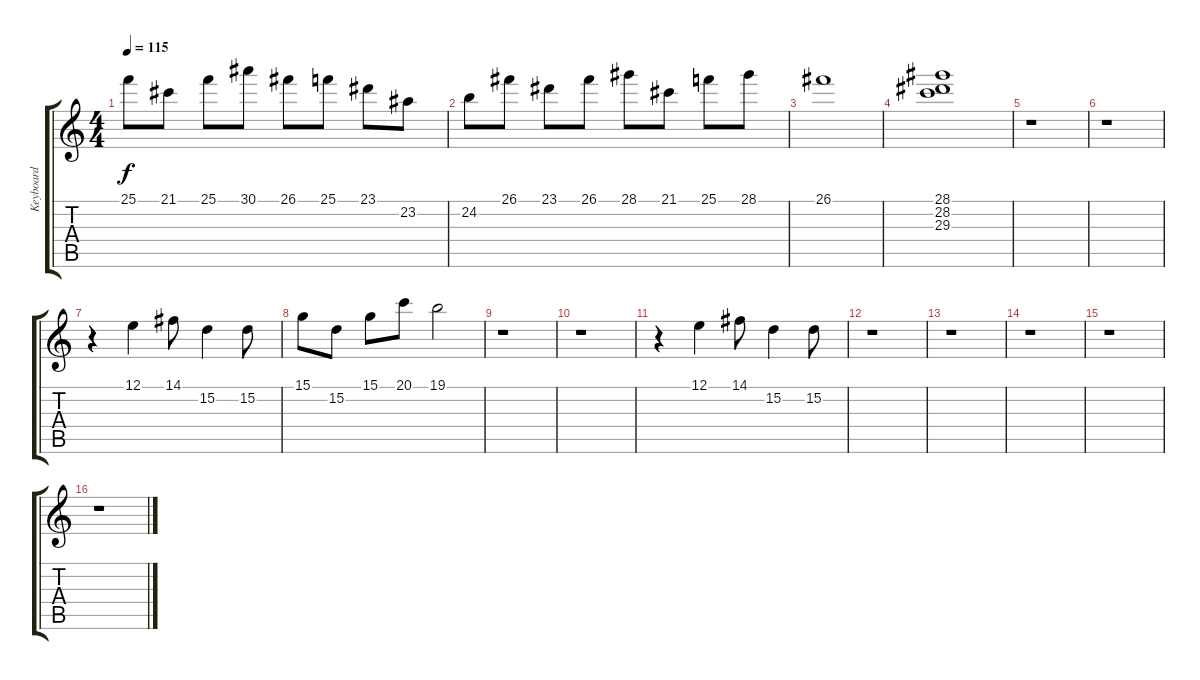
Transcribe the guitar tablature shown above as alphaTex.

\track ("Keyboard" "Keyboard") {instrument drawbarorgan}
\staff {score tabs}
\tuning (E4 B3 G3 D3 A2 E2) {hide}
\ts (4 4)
\tempo 115
\clef g2
\ks c
25.1.8{dy f} 21.1.8 25.1.8 30.1.8 26.1.8 25.1.8 23.1.8 23.2.8 |
24.2.8 26.1.8 23.1.8 26.1.8 28.1.8 21.1.8 25.1.8 28.1.8 |
26.1.1 |
(28.1 28.2 29.3).1 |
r.1 |
r.1 |
r.4 12.1.4{instrument tinklebell} 14.1.8 15.2.4 15.2.8 |
15.1.8 15.2.8 15.1.8 20.1.8 19.1.2 |
r.1 |
r.1 |
r.4 12.1.4 14.1.8 15.2.4 15.2.8 |
r.1 |
r.1 |
r.1 |
r.1 |
r.1
